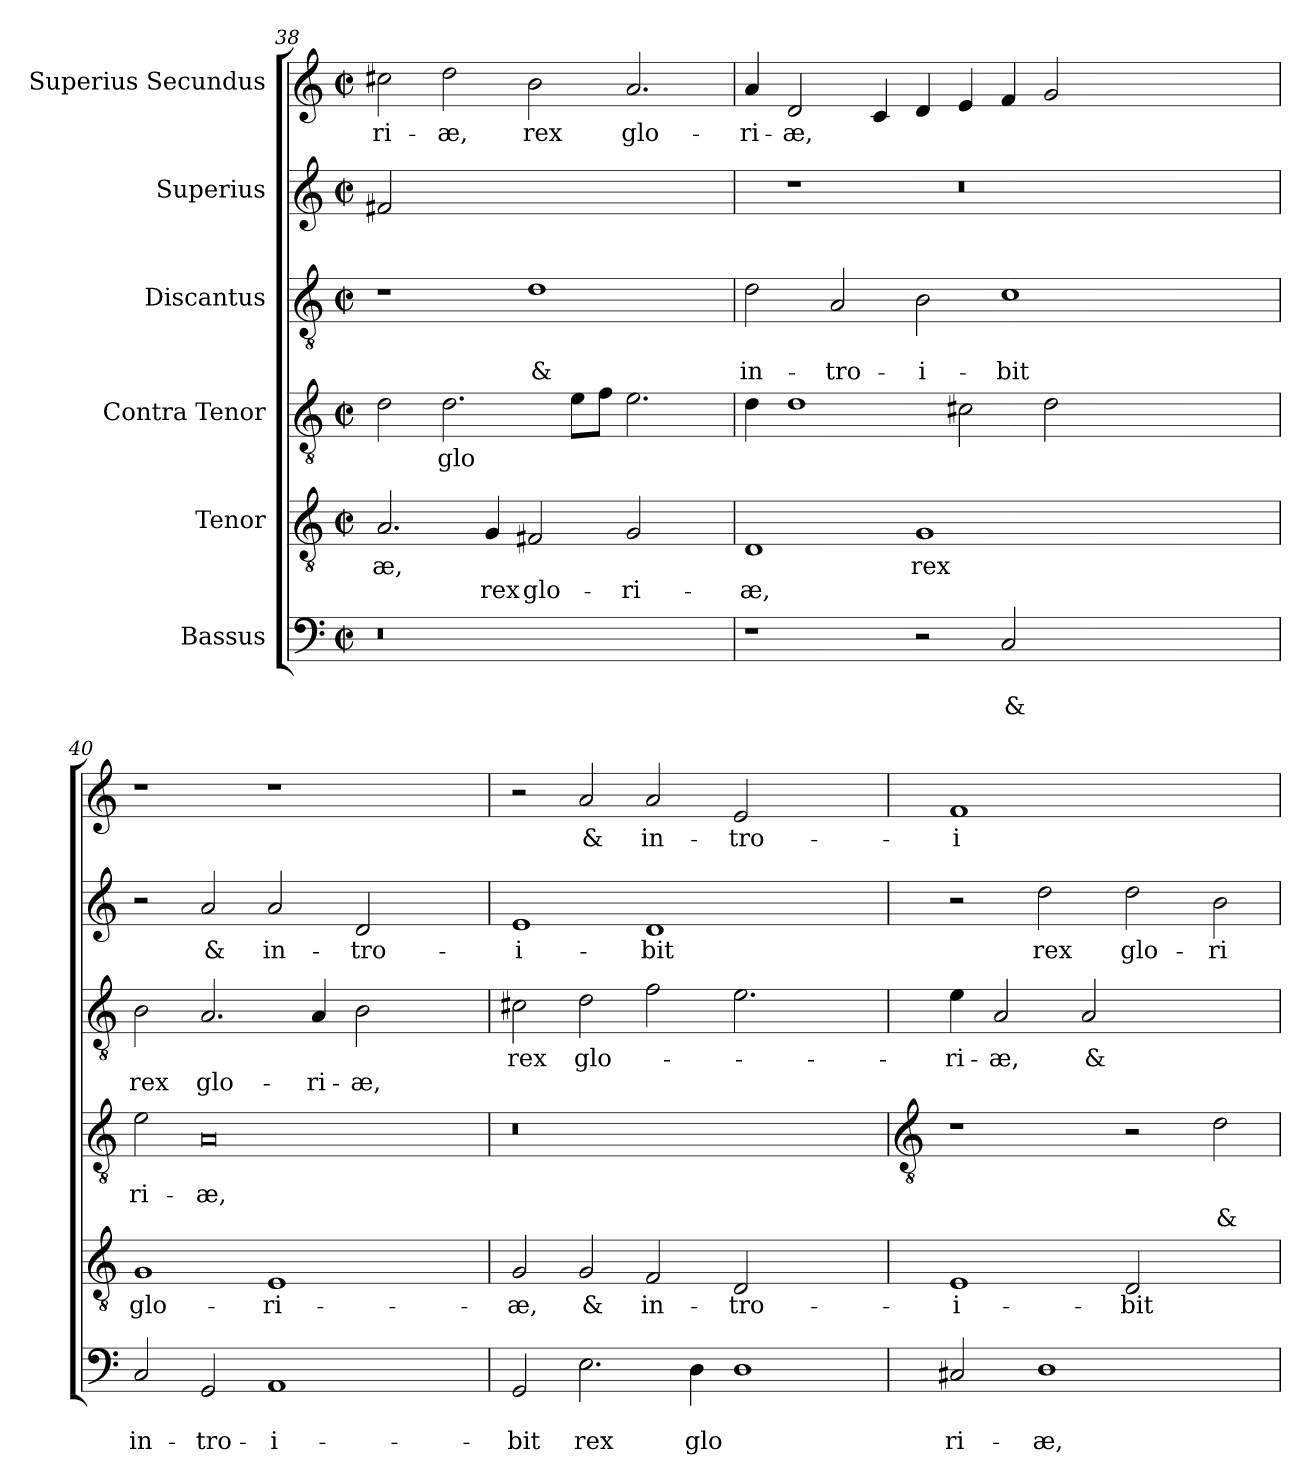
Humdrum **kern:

**kern	**text	**text	**kern	**text	**text	**kern	**text	**text	**kern	**text	**text	**kern	**text	**kern	**text
*part6	*part6	*part6	*part5	*part5	*part5	*part4	*part4	*part4	*part3	*part3	*part3	*part2	*part2	*part1	*part1
*staff6	*staff6	*staff6	*staff5	*staff5	*staff5	*staff4	*staff4	*staff4	*staff3	*staff3	*staff3	*staff2	*staff2	*staff1	*staff1
*I"Bassus	*	*	*I"Tenor	*	*	*I"Contra Tenor	*	*	*I"Discantus	*	*	*I"Superius	*	*I"Superius Secundus	*
*clefF4	*	*	*clefGv2	*	*	*clefGv2	*	*	*clefGv2	*	*	*clefG2	*	*clefG2	*
*k[]	*	*	*k[]	*	*	*k[]	*	*	*k[]	*	*	*k[]	*	*k[]	*
*C:	*	*	*C:	*	*	*C:	*	*	*C:	*	*	*C:	*	*C:	*
*M4/2	*	*	*M4/2	*	*	*M4/2	*	*	*M4/2	*	*	*M4/2	*	*M4/2	*
*met(c|)	*	*	*met(c|)	*	*	*met(c|)	*	*	*met(c|)	*	*	*met(c|)	*	*met(c|)	*
=38A	=38A	=38A	=38A	=38A	=38A	=38A	=38A	=38A	=38A	=38A	=38A	=38A	=38A	=38A	=38A
!	!	!	!	!LO:LY:b	!	!	!	!	!	!	!	!	!	!	!LO:LY:b
0r	.	.	2.A	-æ,	.	2d	.	.	1r	.	.	2f#X	.	2cc#X	-ri-
!	!	!	!	!	!	!	!LO:LY:b	!	!	!	!	!	!LO:LY:b	!	!LO:LY:b
.	.	.	.	.	.	2.d	glo	.	.	.	.	[1gyy	æ,	2dd	-æ,
!	!	!	!	!	!LO:LY:b	!	!	!	!	!	!	!	!	!	!
.	.	.	4G	.	rex	.	.	.	.	.	.	.	.	.	.
!	!	!	!	!	!LO:LY:b	!	!	!	!	!	!LO:LY:b	!	!	!	!LO:LY:b
.	.	.	2F#X	.	glo-	.	.	.	1d	.	&	.	.	2b	rex
.	.	.	.	.	.	8eL	.	.	.	.	.	.	.	.	.
.	.	.	.	.	.	8fJ	.	.	.	.	.	.	.	.	.
!	!	!	!	!	!LO:LY:b	!	!	!	!	!	!	!	!	!	!LO:LY:b
.	.	.	2G	.	-ri-	2.e	.	.	.	.	.	2.gyy_	.	2.a	glo-
4ryy	.	.	4ryy	.	.	.	.	.	4ryy	.	.	.	.	.	.
=39A	=39A	=39A	=39A	=39A	=39A	=39A	=39A	=39A	=39A	=39A	=39A	=39A	=39A	=39A	=39A
!	!	!	!	!	!LO:LY:b	!	!	!	!	!	!LO:LY:b	!	!	!	!LO:LY:b
1r	.	.	1D	.	-æ,	4d	.	.	2d	.	in-	4gyy]	.	4a	-ri-
!	!	!	!	!	!	!	!	!	!	!	!	!	!	!	!LO:LY:b
.	.	.	.	.	.	1d	.	.	.	.	.	1r	.	2d	-æ,
!	!	!	!	!	!	!	!	!	!	!	!LO:LY:b	!	!	!	!
.	.	.	.	.	.	.	.	.	2A	.	-tro-	.	.	.	.
.	.	.	.	.	.	.	.	.	.	.	.	.	.	4c	.
!	!	!	!	!LO:LY:b	!	!	!	!	!	!	!LO:LY:b	!	!	!	!
2r	.	.	1G	rex	.	.	.	.	2B	.	-i-	.	.	4d	.
.	.	.	.	.	.	2c#X	.	.	.	.	.	0r	.	4e	.
!	!	!LO:LY:b	!	!	!	!	!	!	!	!	!LO:LY:b	!	!	!	!
2C	.	&	.	.	.	.	.	.	1c	.	-bit	.	.	4f	.
.	.	.	.	.	.	2d	.	.	.	.	.	.	.	2g	.
1ryy	.	.	1ryy	.	.	.	.	.	.	.	.	.	.	.	.
.	.	.	.	.	.	1ryy	.	.	.	.	.	.	.	1ryy	.
.	.	.	.	.	.	.	.	.	2.ryy	.	.	.	.	.	.
4ryy	.	.	4ryy	.	.	.	.	.	.	.	.	.	.	.	.
=40A	=40A	=40A	=40A	=40A	=40A	=40A	=40A	=40A	=40A	=40A	=40A	=40A	=40A	=40A	=40A
!	!	!LO:LY:b	!	!LO:LY:b	!	!	!LO:LY:b	!	!	!	!LO:LY:b	!	!	!	!
2C	.	in-	1G	glo-	.	2e	ri-	.	2B	.	rex	2r	.	1r	.
!	!	!LO:LY:b	!	!	!	!	!LO:LY:b	!	!	!	!LO:LY:b	!	!LO:LY:b	!	!
2GG	.	-tro-	.	.	.	0A	-æ,	.	2.A	.	glo-	2a	&	.	.
!	!	!LO:LY:b	!	!LO:LY:b	!	!	!	!	!	!	!	!	!LO:LY:b	!	!
1AA	.	-i-	1E	-ri-	.	.	.	.	.	.	.	2a	in-	1r	.
!	!	!	!	!	!	!	!	!	!	!	!LO:LY:b	!	!	!	!
.	.	.	.	.	.	.	.	.	4A	.	-ri-	.	.	.	.
!	!	!	!	!	!	!	!	!	!	!	!LO:LY:b	!	!LO:LY:b	!	!
.	.	.	.	.	.	.	.	.	2B	.	-æ,	2d	-tro-	.	.
2ryy	.	.	2ryy	.	.	.	.	.	2ryy	.	.	2ryy	.	2ryy	.
!!LO:LB:g=z
=40B	=40B	=40B	=40B	=40B	=40B	=40B	=40B	=40B	=40B	=40B	=40B	=40B	=40B	=40B	=40B
!	!	!LO:LY:b	!	!LO:LY:b	!	!	!	!	!	!LO:LY:b	!	!	!LO:LY:b	!	!
2GG	.	-bit	2G	-æ,	.	0r	.	.	2c#X	rex	.	1e	-i-	2r	.
!	!	!LO:LY:b	!	!LO:LY:b	!	!	!	!	!	!LO:LY:b	!	!	!	!	!LO:LY:b
2.E	.	rex	2G	&	.	.	.	.	2d	glo-	.	.	.	2a	&
!	!	!	!	!LO:LY:b	!	!	!	!	!	!	!	!	!LO:LY:b	!	!LO:LY:b
.	.	.	2F	in-	.	.	.	.	2f	.	.	1d	-bit	2a	in-
!	!	!LO:LY:b	!	!	!	!	!	!	!	!	!	!	!	!	!
4D	.	glo	.	.	.	.	.	.	.	.	.	.	.	.	.
!	!	!	!	!LO:LY:b	!	!	!	!	!	!	!	!	!	!	!LO:LY:b
1D	.	.	2D	-tro-	.	.	.	.	2.e	.	.	.	.	2e	-tro-
.	.	.	2ryy	.	.	2ryy	.	.	.	.	.	2ryy	.	2ryy	.
.	.	.	.	.	.	.	.	.	4ryy	.	.	.	.	.	.
!!LO:LB:g=z
=41A	=41A	=41A	=41A	=41A	=41A	=41A	=41A	=41A	=41A	=41A	=41A	=41A	=41A	=41A	=41A
*	*	*	*	*	*	*clefGv2	*	*	*	*	*	*	*	*	*
!	!	!LO:LY:b	!	!LO:LY:b	!	!	!	!	!	!LO:LY:b	!	!	!	!	!LO:LY:b
2C#X	.	ri-	1E	-i-	.	1r	.	.	4e	-ri-	.	2r	.	1f	-i-
!	!	!	!	!	!	!	!	!	!	!LO:LY:b	!	!	!	!	!
.	.	.	.	.	.	.	.	.	2A	-æ,	.	.	.	.	.
!	!	!LO:LY:b	!	!	!	!	!	!	!	!	!	!	!LO:LY:b	!	!
1D	.	-æ,	.	.	.	.	.	.	.	.	.	2dd	rex	.	.
!	!	!	!	!	!	!	!	!	!	!LO:LY:b	!	!	!	!	!
.	.	.	.	.	.	.	.	.	2A	&	.	.	.	.	.
!	!	!	!	!LO:LY:b	!	!	!	!	!	!	!	!	!LO:LY:b	!	!
.	.	.	2D	-bit	.	2r	.	.	.	.	.	2dd	glo-	1ryy	.
.	.	.	.	.	.	.	.	.	2.ryy	.	.	.	.	.	.
!	!	!	!	!LO:LY:b	!	!	!	!LO:LY:b	!	!	!	!	!LO:LY:b	!	!
2ryy	.	.	[2dyy	rex__	.	2d	.	&	.	.	.	2b	-ri-	.	.
=	=	=	=	=	=	=	=	=	=	=	=	=	=	=	=
*-	*-	*-	*-	*-	*-	*-	*-	*-	*-	*-	*-	*-	*-	*-	*-
